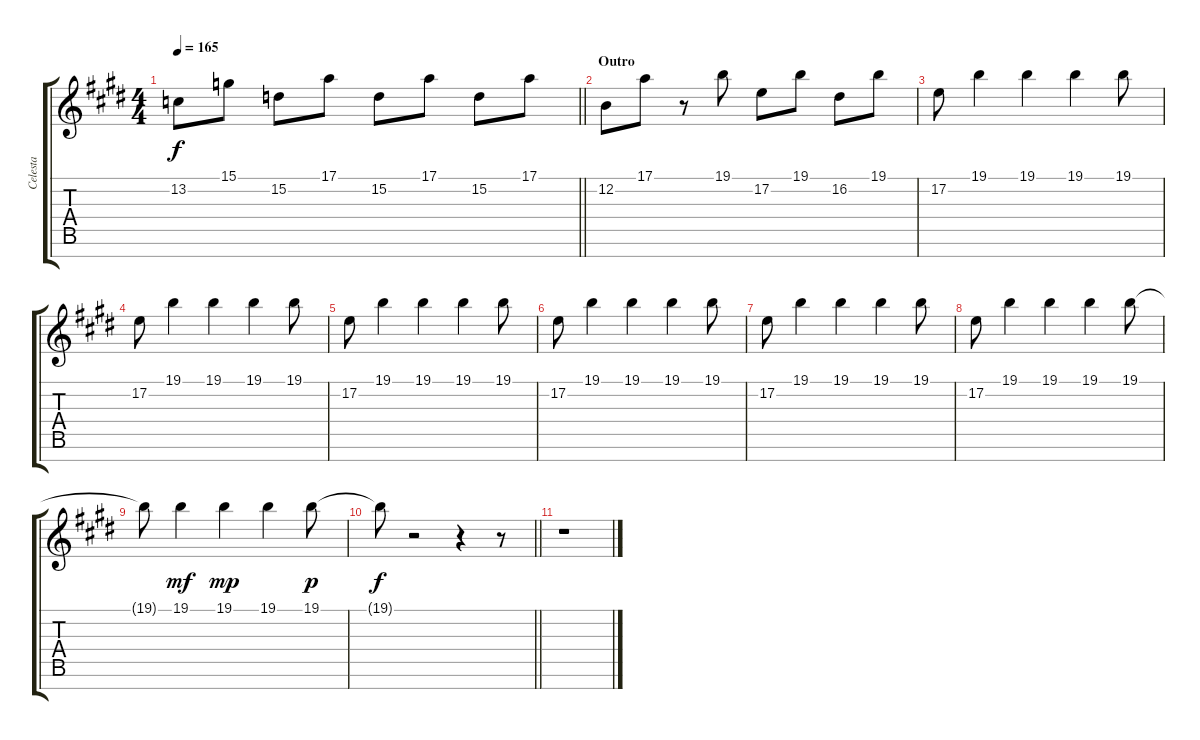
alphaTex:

\track ("Celesta" "Celesta") {instrument celesta}
\staff {score tabs}
\tuning (E4 B3 G3 D3 A2 E2 B1) {hide}
\ts (4 4)
\tempo 165
\clef g2
\barLineRight lightlight
\ks e
13.2.8{dy f} 15.1.8 15.2.8 17.1.8 15.2.8 17.1.8 15.2.8 17.1.8 |
\section ("" "Outro")
12.2.8 17.1.8 r.8 19.1.8 17.2.8 19.1.8 16.2.8 19.1.8 |
17.2.8 19.1.4 19.1.4 19.1.4 19.1.8 |
17.2.8 19.1.4 19.1.4 19.1.4 19.1.8 |
17.2.8 19.1.4 19.1.4 19.1.4 19.1.8 |
17.2.8 19.1.4 19.1.4 19.1.4 19.1.8 |
17.2.8 19.1.4 19.1.4 19.1.4 19.1.8 |
17.2.8 19.1.4 19.1.4 19.1.4 19.1.8 |
19.1{t}.8 19.1.4{dy mf} 19.1.4{dy mp} 19.1.4 19.1.8{dy p} |
\barLineRight lightlight
19.1{t}.8{dy f} r.2 r.4 r.8 |
r.1
